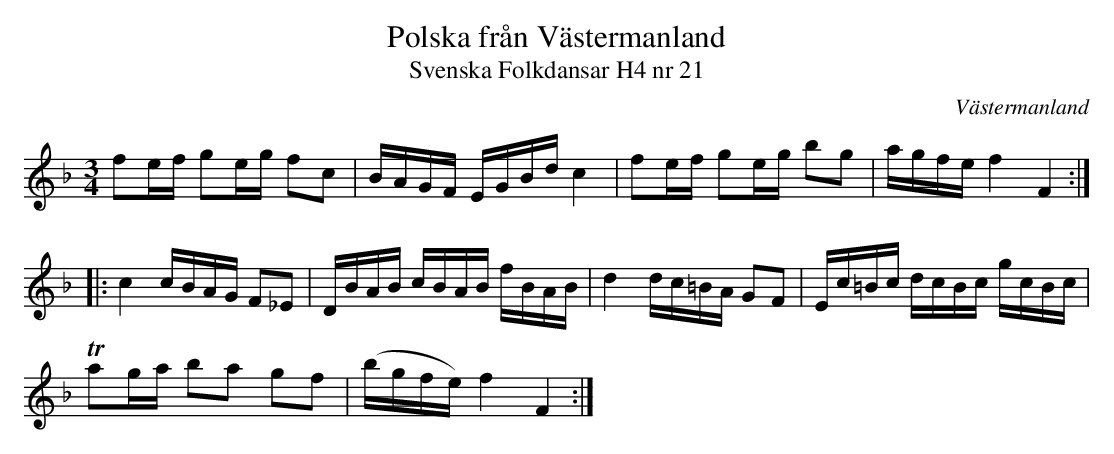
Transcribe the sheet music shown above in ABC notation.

X:1
T:Polska från Västermanland
T:Svenska Folkdansar H4 nr 21
O:Västermanland
U:w=wedge
U:t=tenuto
M:3/4
L:1/16
K:F
f2ef g2eg f2c2 | BAGF EGBd c4 | f2ef g2eg b2g2 | agfe f4 F4 ::
c4 cBAG F2_E2 | DBAB cBAB fBAB | d4 dc=BA G2F2 | Ec=Bc dcBc gcBc |
Ta2ga b2a2 g2f2 | (bgfe) f4 F4 :|
